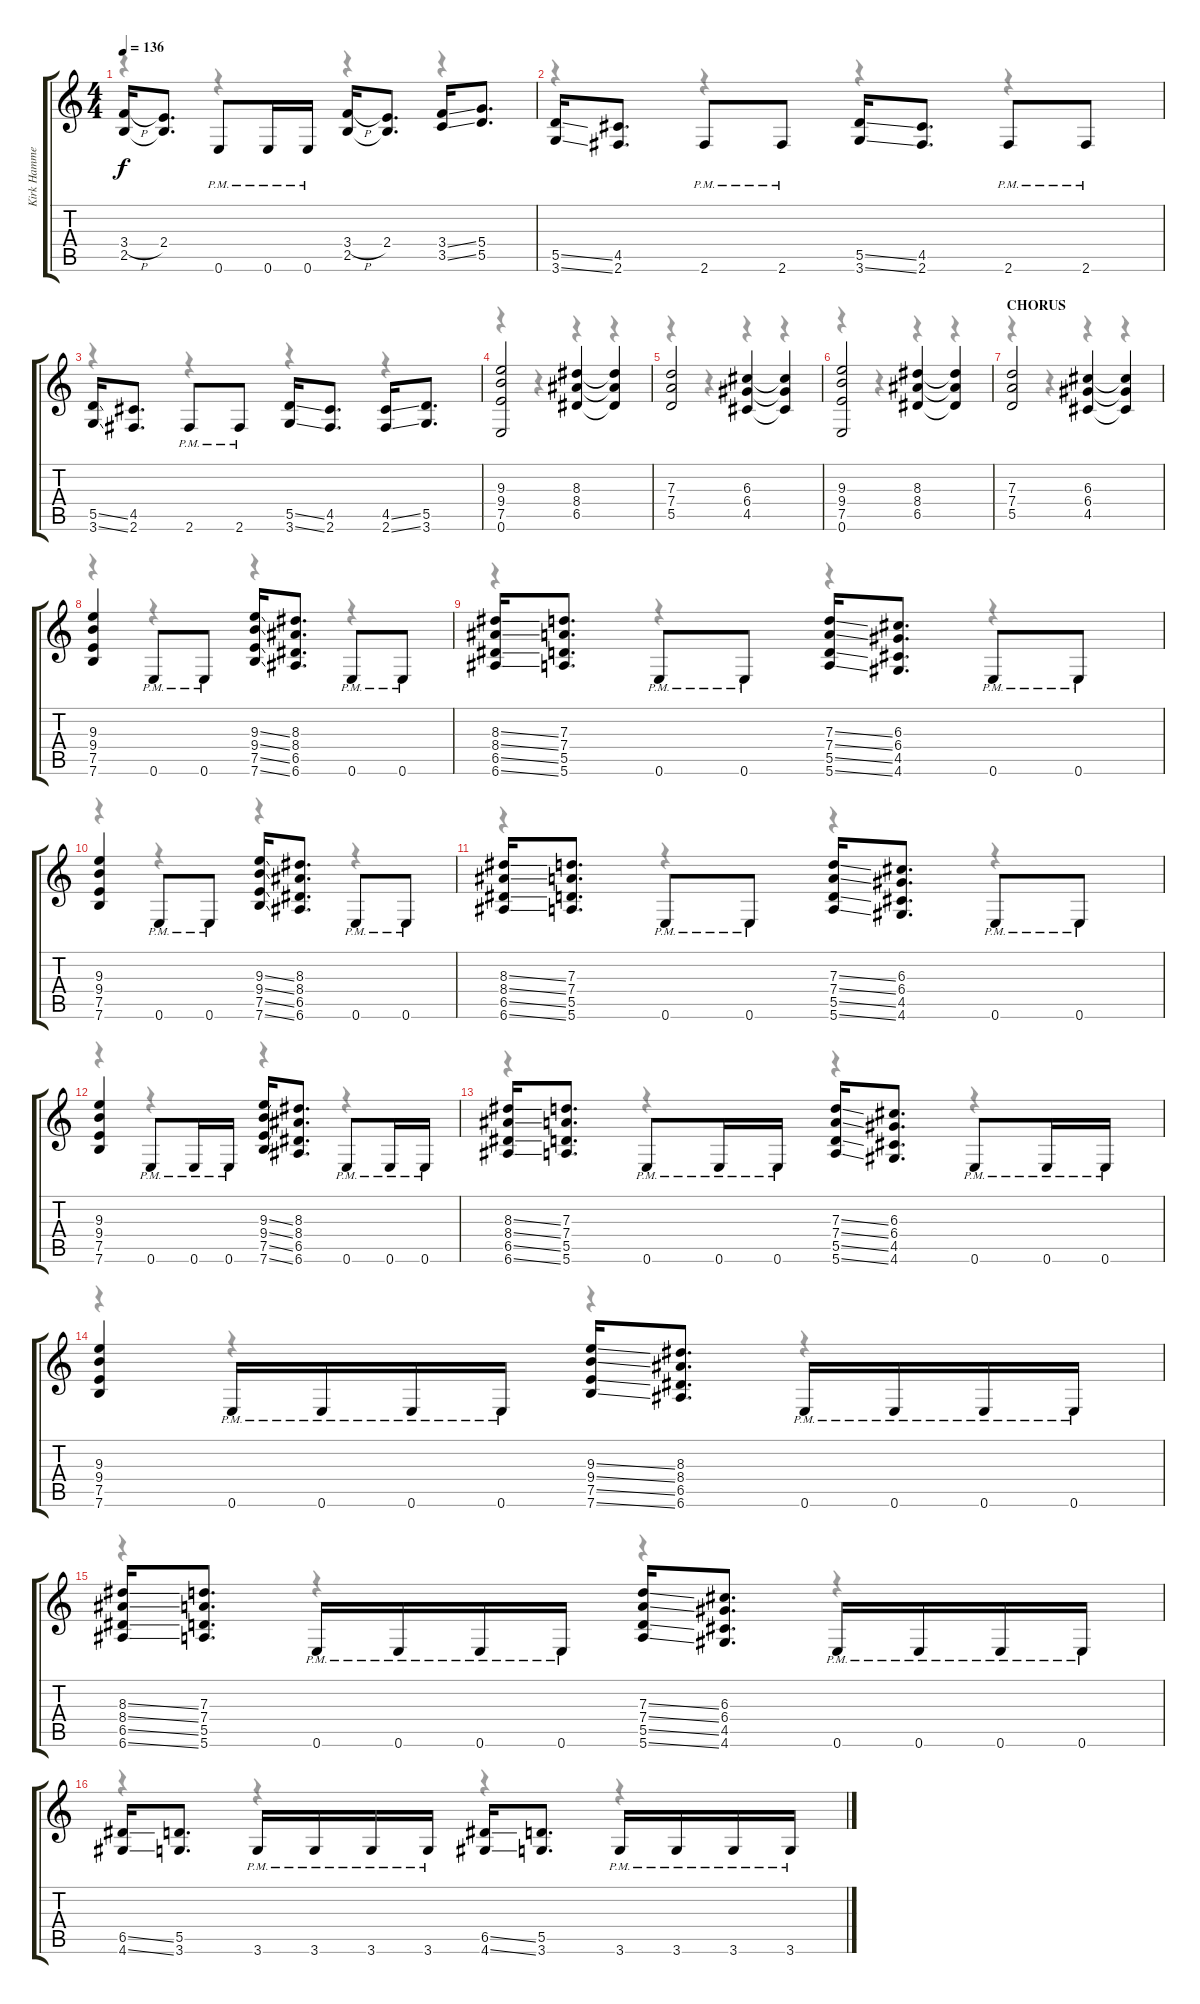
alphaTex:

\track ("Kirk Hammett (Lead)" "Kirk Hamme") {instrument distortionguitar}
\staff {score tabs}
\tuning (E4 B3 G3 D3 A2 E2) {hide}
\voice
\ts (4 4)
\tempo 136
\clef g2
\ks c
(3.4{h} 2.5).16{dy f} (2.4 2.5{t}).8{d} 0.6{pm}.8 0.6{pm}.16 0.6{pm}.16 (3.4{h} 2.5).16 (2.4 2.5{t}).8{d} (3.4{ss} 3.5{ss}).16 (5.4 5.5).8{d} |
(5.5{ss} 3.6{ss}).16 (4.5 2.6).8{d} 2.6{pm}.8 2.6{pm}.8 (5.5{ss} 3.6{ss}).16 (4.5 2.6).8{d} 2.6{pm}.8 2.6{pm}.8 |
(5.5{ss} 3.6{ss}).16 (4.5 2.6).8{d} 2.6{pm}.8 2.6{pm}.8 (5.5{ss} 3.6{ss}).16 (4.5 2.6).8{d} (4.5{ss} 2.6{ss}).16 (5.5 3.6).8{d} |
(9.3 9.4 7.5 0.6).2 (8.3 8.4 6.5).4 (8.3{t} 8.4{t} 6.5{t}).4 |
(7.3 7.4 5.5).2 (6.3 6.4 4.5).4 (6.3{t} 6.4{t} 4.5{t}).4 |
(9.3 9.4 7.5 0.6).2 (8.3 8.4 6.5).4 (8.3{t} 8.4{t} 6.5{t}).4 |
\section ("" "CHORUS")
(7.3 7.4 5.5).2 (6.3 6.4 4.5).4 (6.3{t} 6.4{t} 4.5{t}).4 |
(9.3 9.4 7.5 7.6).4 0.6{pm}.8 0.6{pm}.8 (9.3{ss} 9.4{ss} 7.5{ss} 7.6{ss}).16 (8.3 8.4 6.5 6.6).8{d} 0.6{pm}.8 0.6{pm}.8 |
(8.3{ss} 8.4{ss} 6.5{ss} 6.6{ss}).16 (7.3 7.4 5.5 5.6).8{d} 0.6{pm}.8 0.6{pm}.8 (7.3{ss} 7.4{ss} 5.5{ss} 5.6{ss}).16 (6.3 6.4 4.5 4.6).8{d} 0.6{pm}.8 0.6{pm}.8 |
(9.3 9.4 7.5 7.6).4 0.6{pm}.8 0.6{pm}.8 (9.3{ss} 9.4{ss} 7.5{ss} 7.6{ss}).16 (8.3 8.4 6.5 6.6).8{d} 0.6{pm}.8 0.6{pm}.8 |
(8.3{ss} 8.4{ss} 6.5{ss} 6.6{ss}).16 (7.3 7.4 5.5 5.6).8{d} 0.6{pm}.8 0.6{pm}.8 (7.3{ss} 7.4{ss} 5.5{ss} 5.6{ss}).16 (6.3 6.4 4.5 4.6).8{d} 0.6{pm}.8 0.6{pm}.8 |
(9.3 9.4 7.5 7.6).4 0.6{pm}.8 0.6{pm}.16 0.6{pm}.16 (9.3{ss} 9.4{ss} 7.5{ss} 7.6{ss}).16 (8.3 8.4 6.5 6.6).8{d} 0.6{pm}.8 0.6{pm}.16 0.6{pm}.16 |
(8.3{ss} 8.4{ss} 6.5{ss} 6.6{ss}).16 (7.3 7.4 5.5 5.6).8{d} 0.6{pm}.8 0.6{pm}.16 0.6{pm}.16 (7.3{ss} 7.4{ss} 5.5{ss} 5.6{ss}).16 (6.3 6.4 4.5 4.6).8{d} 0.6{pm}.8 0.6{pm}.16 0.6{pm}.16 |
(9.3 9.4 7.5 7.6).4 0.6{pm}.16 0.6{pm}.16 0.6{pm}.16 0.6{pm}.16 (9.3{ss} 9.4{ss} 7.5{ss} 7.6{ss}).16 (8.3 8.4 6.5 6.6).8{d} 0.6{pm}.16 0.6{pm}.16 0.6{pm}.16 0.6{pm}.16 |
(8.3{ss} 8.4{ss} 6.5{ss} 6.6{ss}).16 (7.3 7.4 5.5 5.6).8{d} 0.6{pm}.16 0.6{pm}.16 0.6{pm}.16 0.6{pm}.16 (7.3{ss} 7.4{ss} 5.5{ss} 5.6{ss}).16 (6.3 6.4 4.5 4.6).8{d} 0.6{pm}.16 0.6{pm}.16 0.6{pm}.16 0.6{pm}.16 |
(6.5{ss} 4.6{ss}).16 (5.5 3.6).8{d} 3.6{pm}.16 3.6{pm}.16 3.6{pm}.16 3.6{pm}.16 (6.5{ss} 4.6{ss}).16 (5.5 3.6).8{d} 3.6{pm}.16 3.6{pm}.16 3.6{pm}.16 3.6{pm}.16
\voice
\clef g2
\ottava regular
\simile none
\ks c
r.4{dy f} r.4 r.4 r.4 |
r.4 r.4 r.4 r.4 |
r.4 r.4 r.4 r.4 |
r.4 r.4 r.4 r.4 |
r.4 r.4 r.4 r.4 |
r.4 r.4 r.4 r.4 |
r.4 r.4 r.4 r.4 |
r.4 r.4 r.4 r.4 |
r.4 r.4 r.4 r.4 |
r.4 r.4 r.4 r.4 |
r.4 r.4 r.4 r.4 |
r.4 r.4 r.4 r.4 |
r.4 r.4 r.4 r.4 |
r.4 r.4 r.4 r.4 |
r.4 r.4 r.4 r.4 |
r.4 r.4 r.4 r.4
